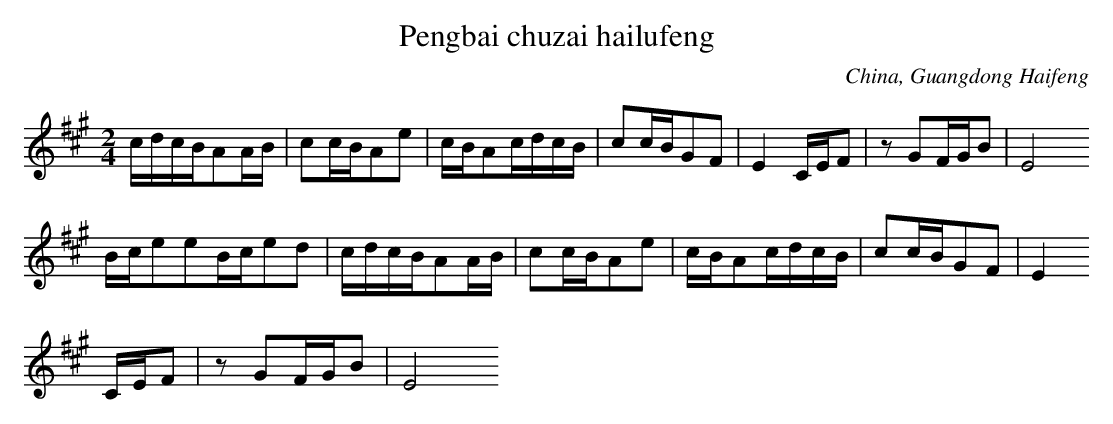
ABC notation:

X:1
T: Pengbai chuzai hailufeng
O: China, Guangdong Haifeng
M: 2/4
L: 1/16
K: A
cdcBA2AB | c2cBA2e2 | cBA2cdcB | c2cBG2F2 | E4CEF2 | z2G2FGB2 | E8
Bce2e2Bce2d2 | cdcBA2AB | c2cBA2e2 | cBA2cdcB | c2cBG2F2 | E4
CEF2 | z2G2FGB2 | E8
